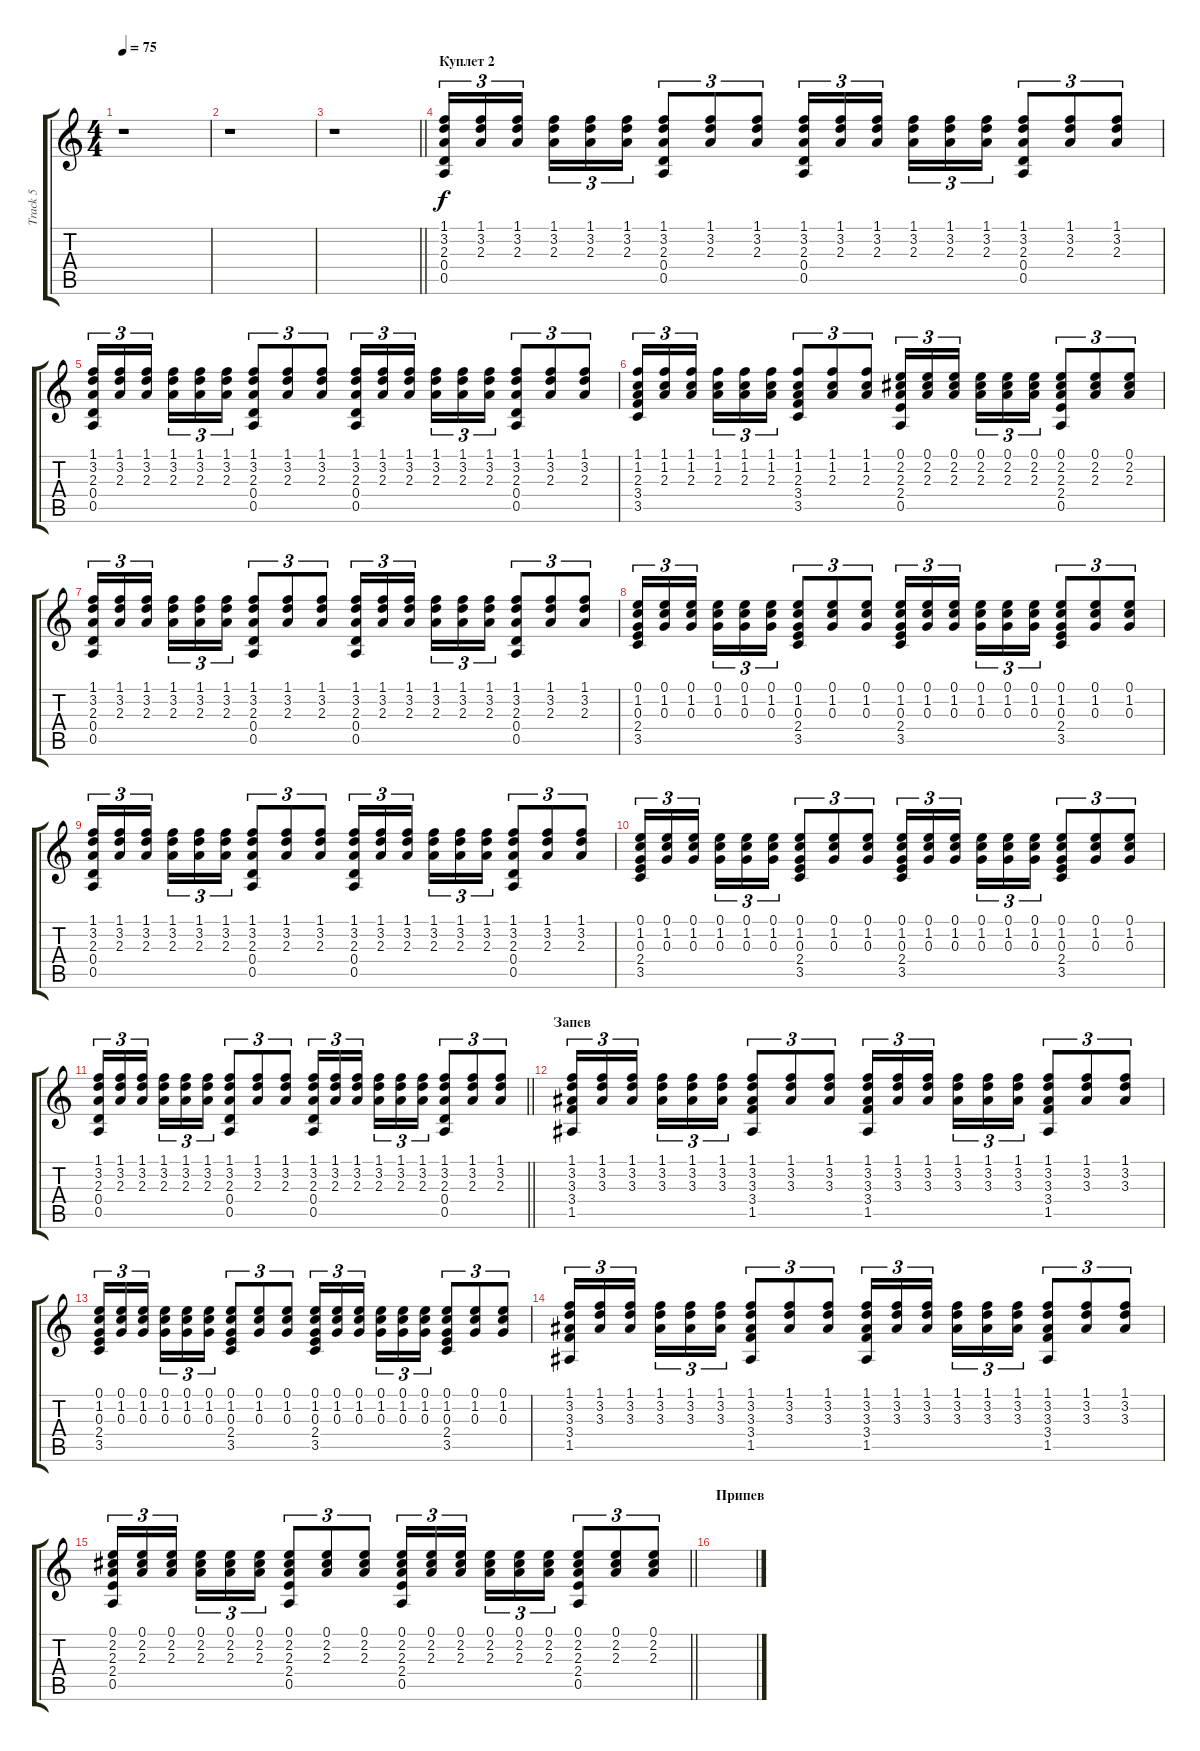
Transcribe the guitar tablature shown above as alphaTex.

\track ("Track 5" "Track 5") {mute instrument acousticguitarsteel}
\staff {score tabs}
\tuning (E4 B3 G3 D3 A2 E2) {hide}
\ts (4 4)
\tempo 75
\clef g2
\ks c
r.1{dy f} |
r.1 |
\barLineRight lightlight
r.1 |
\section ("" "Куплет 2")
(1.1 3.2 2.3 0.4 0.5).16{tu (3 2)} (1.1 3.2 2.3).16{tu (3 2)} (1.1 3.2 2.3).16{tu (3 2) beam splitsecondary} (1.1 3.2 2.3).16{tu (3 2)} (1.1 3.2 2.3).16{tu (3 2)} (1.1 3.2 2.3).16{tu (3 2)} (1.1 3.2 2.3 0.4 0.5).8{tu (3 2)} (1.1 3.2 2.3).8{tu (3 2)} (1.1 3.2 2.3).8{tu (3 2)} (1.1 3.2 2.3 0.4 0.5).16{tu (3 2)} (1.1 3.2 2.3).16{tu (3 2)} (1.1 3.2 2.3).16{tu (3 2) beam splitsecondary} (1.1 3.2 2.3).16{tu (3 2)} (1.1 3.2 2.3).16{tu (3 2)} (1.1 3.2 2.3).16{tu (3 2)} (1.1 3.2 2.3 0.4 0.5).8{tu (3 2)} (1.1 3.2 2.3).8{tu (3 2)} (1.1 3.2 2.3).8{tu (3 2)} |
(1.1 3.2 2.3 0.4 0.5).16{tu (3 2)} (1.1 3.2 2.3).16{tu (3 2)} (1.1 3.2 2.3).16{tu (3 2) beam splitsecondary} (1.1 3.2 2.3).16{tu (3 2)} (1.1 3.2 2.3).16{tu (3 2)} (1.1 3.2 2.3).16{tu (3 2)} (1.1 3.2 2.3 0.4 0.5).8{tu (3 2)} (1.1 3.2 2.3).8{tu (3 2)} (1.1 3.2 2.3).8{tu (3 2)} (1.1 3.2 2.3 0.4 0.5).16{tu (3 2)} (1.1 3.2 2.3).16{tu (3 2)} (1.1 3.2 2.3).16{tu (3 2) beam splitsecondary} (1.1 3.2 2.3).16{tu (3 2)} (1.1 3.2 2.3).16{tu (3 2)} (1.1 3.2 2.3).16{tu (3 2)} (1.1 3.2 2.3 0.4 0.5).8{tu (3 2)} (1.1 3.2 2.3).8{tu (3 2)} (1.1 3.2 2.3).8{tu (3 2)} |
(1.1 1.2 2.3 3.4 3.5).16{tu (3 2)} (1.1 1.2 2.3).16{tu (3 2)} (1.1 1.2 2.3).16{tu (3 2) beam splitsecondary} (1.1 1.2 2.3).16{tu (3 2)} (1.1 1.2 2.3).16{tu (3 2)} (1.1 1.2 2.3).16{tu (3 2)} (1.1 1.2 2.3 3.4 3.5).8{tu (3 2)} (1.1 1.2 2.3).8{tu (3 2)} (1.1 1.2 2.3).8{tu (3 2)} (0.1 2.2 2.3 2.4 0.5).16{tu (3 2)} (0.1 2.2 2.3).16{tu (3 2)} (0.1 2.2 2.3).16{tu (3 2) beam splitsecondary} (0.1 2.2 2.3).16{tu (3 2)} (0.1 2.2 2.3).16{tu (3 2)} (0.1 2.2 2.3).16{tu (3 2)} (0.1 2.2 2.3 2.4 0.5).8{tu (3 2)} (0.1 2.2 2.3).8{tu (3 2)} (0.1 2.2 2.3).8{tu (3 2)} |
(1.1 3.2 2.3 0.4 0.5).16{tu (3 2)} (1.1 3.2 2.3).16{tu (3 2)} (1.1 3.2 2.3).16{tu (3 2) beam splitsecondary} (1.1 3.2 2.3).16{tu (3 2)} (1.1 3.2 2.3).16{tu (3 2)} (1.1 3.2 2.3).16{tu (3 2)} (1.1 3.2 2.3 0.4 0.5).8{tu (3 2)} (1.1 3.2 2.3).8{tu (3 2)} (1.1 3.2 2.3).8{tu (3 2)} (1.1 3.2 2.3 0.4 0.5).16{tu (3 2)} (1.1 3.2 2.3).16{tu (3 2)} (1.1 3.2 2.3).16{tu (3 2) beam splitsecondary} (1.1 3.2 2.3).16{tu (3 2)} (1.1 3.2 2.3).16{tu (3 2)} (1.1 3.2 2.3).16{tu (3 2)} (1.1 3.2 2.3 0.4 0.5).8{tu (3 2)} (1.1 3.2 2.3).8{tu (3 2)} (1.1 3.2 2.3).8{tu (3 2)} |
(0.1 1.2 0.3 2.4 3.5).16{tu (3 2)} (0.1 1.2 0.3).16{tu (3 2)} (0.1 1.2 0.3).16{tu (3 2) beam splitsecondary} (0.1 1.2 0.3).16{tu (3 2)} (0.1 1.2 0.3).16{tu (3 2)} (0.1 1.2 0.3).16{tu (3 2)} (0.1 1.2 0.3 2.4 3.5).8{tu (3 2)} (0.1 1.2 0.3).8{tu (3 2)} (0.1 1.2 0.3).8{tu (3 2)} (0.1 1.2 0.3 2.4 3.5).16{tu (3 2)} (0.1 1.2 0.3).16{tu (3 2)} (0.1 1.2 0.3).16{tu (3 2) beam splitsecondary} (0.1 1.2 0.3).16{tu (3 2)} (0.1 1.2 0.3).16{tu (3 2)} (0.1 1.2 0.3).16{tu (3 2)} (0.1 1.2 0.3 2.4 3.5).8{tu (3 2)} (0.1 1.2 0.3).8{tu (3 2)} (0.1 1.2 0.3).8{tu (3 2)} |
(1.1 3.2 2.3 0.4 0.5).16{tu (3 2)} (1.1 3.2 2.3).16{tu (3 2)} (1.1 3.2 2.3).16{tu (3 2) beam splitsecondary} (1.1 3.2 2.3).16{tu (3 2)} (1.1 3.2 2.3).16{tu (3 2)} (1.1 3.2 2.3).16{tu (3 2)} (1.1 3.2 2.3 0.4 0.5).8{tu (3 2)} (1.1 3.2 2.3).8{tu (3 2)} (1.1 3.2 2.3).8{tu (3 2)} (1.1 3.2 2.3 0.4 0.5).16{tu (3 2)} (1.1 3.2 2.3).16{tu (3 2)} (1.1 3.2 2.3).16{tu (3 2) beam splitsecondary} (1.1 3.2 2.3).16{tu (3 2)} (1.1 3.2 2.3).16{tu (3 2)} (1.1 3.2 2.3).16{tu (3 2)} (1.1 3.2 2.3 0.4 0.5).8{tu (3 2)} (1.1 3.2 2.3).8{tu (3 2)} (1.1 3.2 2.3).8{tu (3 2)} |
(0.1 1.2 0.3 2.4 3.5).16{tu (3 2)} (0.1 1.2 0.3).16{tu (3 2)} (0.1 1.2 0.3).16{tu (3 2) beam splitsecondary} (0.1 1.2 0.3).16{tu (3 2)} (0.1 1.2 0.3).16{tu (3 2)} (0.1 1.2 0.3).16{tu (3 2)} (0.1 1.2 0.3 2.4 3.5).8{tu (3 2)} (0.1 1.2 0.3).8{tu (3 2)} (0.1 1.2 0.3).8{tu (3 2)} (0.1 1.2 0.3 2.4 3.5).16{tu (3 2)} (0.1 1.2 0.3).16{tu (3 2)} (0.1 1.2 0.3).16{tu (3 2) beam splitsecondary} (0.1 1.2 0.3).16{tu (3 2)} (0.1 1.2 0.3).16{tu (3 2)} (0.1 1.2 0.3).16{tu (3 2)} (0.1 1.2 0.3 2.4 3.5).8{tu (3 2)} (0.1 1.2 0.3).8{tu (3 2)} (0.1 1.2 0.3).8{tu (3 2)} |
\barLineRight lightlight
(1.1 3.2 2.3 0.4 0.5).16{tu (3 2)} (1.1 3.2 2.3).16{tu (3 2)} (1.1 3.2 2.3).16{tu (3 2) beam splitsecondary} (1.1 3.2 2.3).16{tu (3 2)} (1.1 3.2 2.3).16{tu (3 2)} (1.1 3.2 2.3).16{tu (3 2)} (1.1 3.2 2.3 0.4 0.5).8{tu (3 2)} (1.1 3.2 2.3).8{tu (3 2)} (1.1 3.2 2.3).8{tu (3 2)} (1.1 3.2 2.3 0.4 0.5).16{tu (3 2)} (1.1 3.2 2.3).16{tu (3 2)} (1.1 3.2 2.3).16{tu (3 2) beam splitsecondary} (1.1 3.2 2.3).16{tu (3 2)} (1.1 3.2 2.3).16{tu (3 2)} (1.1 3.2 2.3).16{tu (3 2)} (1.1 3.2 2.3 0.4 0.5).8{tu (3 2)} (1.1 3.2 2.3).8{tu (3 2)} (1.1 3.2 2.3).8{tu (3 2)} |
\section ("" "Запев")
(1.1 3.2 3.3 3.4 1.5).16{tu (3 2)} (1.1 3.2 3.3).16{tu (3 2)} (1.1 3.2 3.3).16{tu (3 2) beam splitsecondary} (1.1 3.2 3.3).16{tu (3 2)} (1.1 3.2 3.3).16{tu (3 2)} (1.1 3.2 3.3).16{tu (3 2)} (1.1 3.2 3.3 3.4 1.5).8{tu (3 2)} (1.1 3.2 3.3).8{tu (3 2)} (1.1 3.2 3.3).8{tu (3 2)} (1.1 3.2 3.3 3.4 1.5).16{tu (3 2)} (1.1 3.2 3.3).16{tu (3 2)} (1.1 3.2 3.3).16{tu (3 2) beam splitsecondary} (1.1 3.2 3.3).16{tu (3 2)} (1.1 3.2 3.3).16{tu (3 2)} (1.1 3.2 3.3).16{tu (3 2)} (1.1 3.2 3.3 3.4 1.5).8{tu (3 2)} (1.1 3.2 3.3).8{tu (3 2)} (1.1 3.2 3.3).8{tu (3 2)} |
(0.1 1.2 0.3 2.4 3.5).16{tu (3 2)} (0.1 1.2 0.3).16{tu (3 2)} (0.1 1.2 0.3).16{tu (3 2) beam splitsecondary} (0.1 1.2 0.3).16{tu (3 2)} (0.1 1.2 0.3).16{tu (3 2)} (0.1 1.2 0.3).16{tu (3 2)} (0.1 1.2 0.3 2.4 3.5).8{tu (3 2)} (0.1 1.2 0.3).8{tu (3 2)} (0.1 1.2 0.3).8{tu (3 2)} (0.1 1.2 0.3 2.4 3.5).16{tu (3 2)} (0.1 1.2 0.3).16{tu (3 2)} (0.1 1.2 0.3).16{tu (3 2) beam splitsecondary} (0.1 1.2 0.3).16{tu (3 2)} (0.1 1.2 0.3).16{tu (3 2)} (0.1 1.2 0.3).16{tu (3 2)} (0.1 1.2 0.3 2.4 3.5).8{tu (3 2)} (0.1 1.2 0.3).8{tu (3 2)} (0.1 1.2 0.3).8{tu (3 2)} |
(1.1 3.2 3.3 3.4 1.5).16{tu (3 2)} (1.1 3.2 3.3).16{tu (3 2)} (1.1 3.2 3.3).16{tu (3 2) beam splitsecondary} (1.1 3.2 3.3).16{tu (3 2)} (1.1 3.2 3.3).16{tu (3 2)} (1.1 3.2 3.3).16{tu (3 2)} (1.1 3.2 3.3 3.4 1.5).8{tu (3 2)} (1.1 3.2 3.3).8{tu (3 2)} (1.1 3.2 3.3).8{tu (3 2)} (1.1 3.2 3.3 3.4 1.5).16{tu (3 2)} (1.1 3.2 3.3).16{tu (3 2)} (1.1 3.2 3.3).16{tu (3 2) beam splitsecondary} (1.1 3.2 3.3).16{tu (3 2)} (1.1 3.2 3.3).16{tu (3 2)} (1.1 3.2 3.3).16{tu (3 2)} (1.1 3.2 3.3 3.4 1.5).8{tu (3 2)} (1.1 3.2 3.3).8{tu (3 2)} (1.1 3.2 3.3).8{tu (3 2)} |
\barLineRight lightlight
(0.1 2.2 2.3 2.4 0.5).16{tu (3 2)} (0.1 2.2 2.3).16{tu (3 2)} (0.1 2.2 2.3).16{tu (3 2) beam splitsecondary} (0.1 2.2 2.3).16{tu (3 2)} (0.1 2.2 2.3).16{tu (3 2)} (0.1 2.2 2.3).16{tu (3 2)} (0.1 2.2 2.3 2.4 0.5).8{tu (3 2)} (0.1 2.2 2.3).8{tu (3 2)} (0.1 2.2 2.3).8{tu (3 2)} (0.1 2.2 2.3 2.4 0.5).16{tu (3 2)} (0.1 2.2 2.3).16{tu (3 2)} (0.1 2.2 2.3).16{tu (3 2) beam splitsecondary} (0.1 2.2 2.3).16{tu (3 2)} (0.1 2.2 2.3).16{tu (3 2)} (0.1 2.2 2.3).16{tu (3 2)} (0.1 2.2 2.3 2.4 0.5).8{tu (3 2)} (0.1 2.2 2.3).8{tu (3 2)} (0.1 2.2 2.3).8{tu (3 2)} |
\section ("" "Припев")
